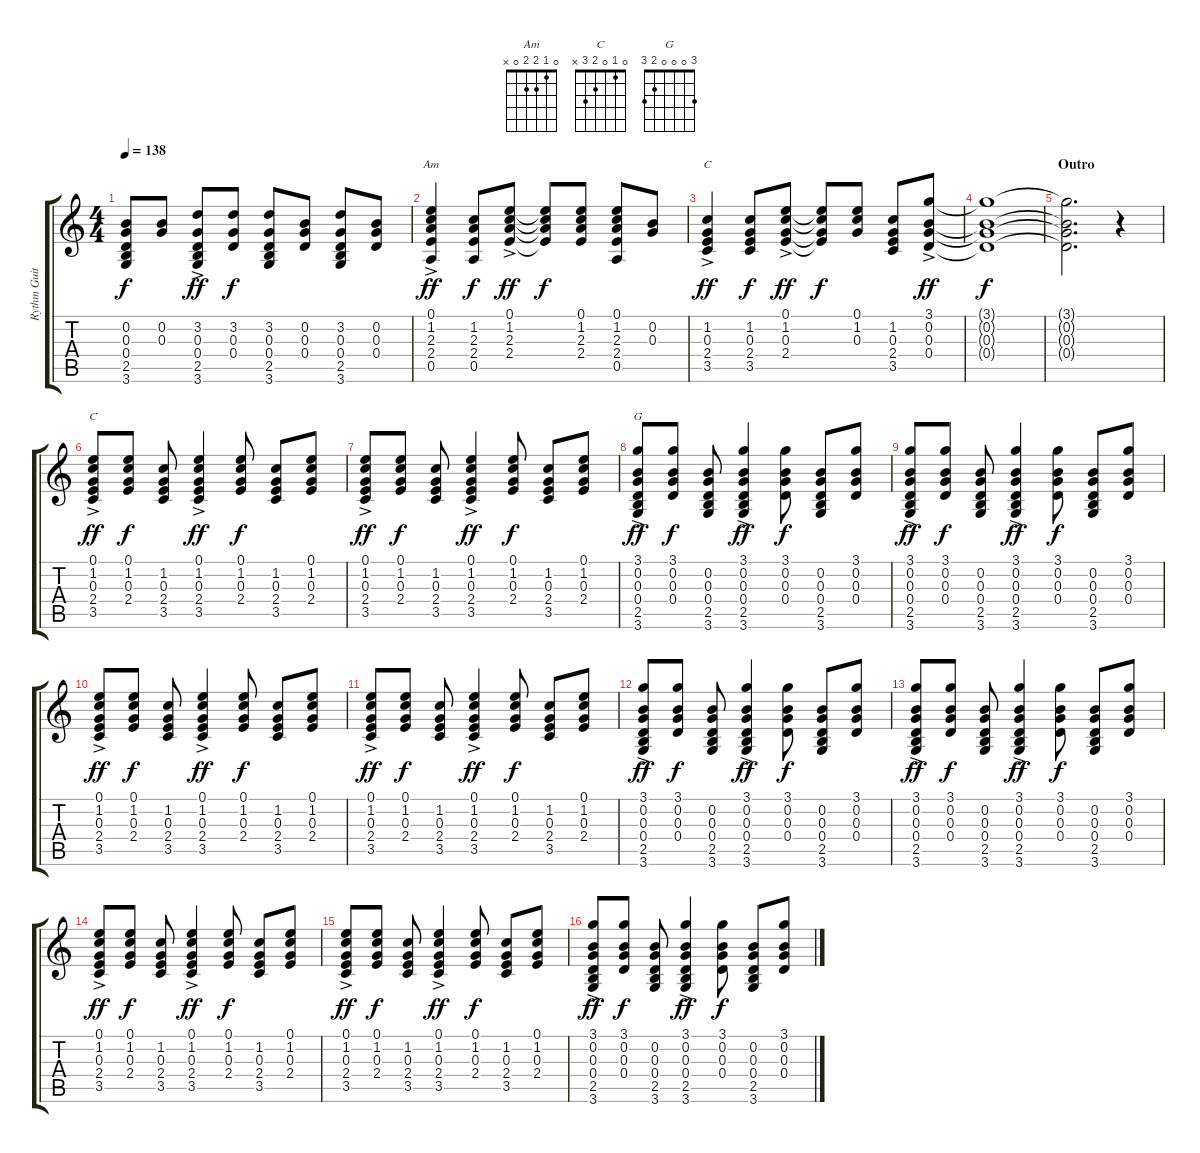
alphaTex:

\track ("Rythm Guitar 1 (Glenn Frey)" "Rythm Guit") {instrument acousticguitarnylon}
\staff {score tabs}
\tuning (E4 B3 G3 D3 A2 E2) {hide}
\chord ("Am" 0 1 2 2 0 x)
\chord ("C" x 1 0 2 3 x)
\chord ("C" 0 1 0 2 3 x)
\chord ("G" 3 0 0 0 2 3)
\ts (4 4)
\tempo 138
\clef g2
\ks c
(0.2 0.3 0.4 2.5 3.6).8{dy f} (0.2 0.3).8 (3.2{ac} 0.3 0.4 2.5 3.6).8{dy ff} (3.2 0.3 0.4).8{dy f} (3.2 0.3 0.4 2.5 3.6).8 (0.2 0.3 0.4).8 (3.2 0.3 0.4 2.5 3.6).8 (0.2 0.3 0.4).8 |
(0.1 1.2 2.3 2.4 0.5{ac}).4{ch "Am" dy ff} (1.2 2.3 2.4 0.5).8{dy f} (0.1 1.2 2.3 2.4{ac}).8{dy ff} (0.1{t} 1.2{t} 2.3{t} 2.4{t}).8{dy f} (0.1 1.2 2.3 2.4).8 (0.1 1.2 2.3 2.4 0.5).8 (0.2 0.3).8 |
(1.2 0.3 2.4 3.5{ac}).4{ch "C" dy ff} (1.2 0.3 2.4 3.5).8{dy f} (0.1{ac} 1.2 0.3 2.4).8{dy ff} (0.1{t} 1.2{t} 0.3{t} 2.4{t}).8{dy f} (0.1 1.2 0.3).8 (1.2 0.3 2.4 3.5).8 (3.1{ac} 0.2 0.3 0.4{ac}).8{dy ff} |
(3.1{t} 0.2{t} 0.3{t} 0.4{t}).1{dy f} |
\section ("" "Outro")
(3.1{t} 0.2{t} 0.3{t} 0.4{t}).2{d} r.4 |
(0.1 1.2{ac} 0.3 2.4 3.5).8{ch "C" dy ff} (0.1 1.2 0.3 2.4).8{dy f} (1.2 0.3 2.4 3.5).8 (0.1 1.2{ac} 0.3 2.4 3.5).4{dy ff} (0.1 1.2 0.3 2.4).8{dy f} (1.2 0.3 2.4 3.5).8 (0.1 1.2 0.3 2.4).8 |
(0.1 1.2{ac} 0.3 2.4 3.5).8{dy ff} (0.1 1.2 0.3 2.4).8{dy f} (1.2 0.3 2.4 3.5).8 (0.1 1.2{ac} 0.3 2.4 3.5).4{dy ff} (0.1 1.2 0.3 2.4).8{dy f} (1.2 0.3 2.4 3.5).8 (0.1 1.2 0.3 2.4).8 |
(3.1 0.2 0.3{ac} 0.4 2.5 3.6).8{ch "G" dy ff} (3.1 0.2 0.3 0.4).8{dy f} (0.2 0.3 0.4 2.5 3.6).8 (3.1 0.2 0.3{ac} 0.4 2.5 3.6).4{dy ff} (3.1 0.2 0.3 0.4).8{dy f} (0.2 0.3 0.4 2.5 3.6).8 (3.1 0.2 0.3 0.4).8 |
(3.1 0.2 0.3{ac} 0.4 2.5 3.6).8{dy ff} (3.1 0.2 0.3 0.4).8{dy f} (0.2 0.3 0.4 2.5 3.6).8 (3.1 0.2 0.3{ac} 0.4 2.5 3.6).4{dy ff} (3.1 0.2 0.3 0.4).8{dy f} (0.2 0.3 0.4 2.5 3.6).8 (3.1 0.2 0.3 0.4).8 |
(0.1 1.2{ac} 0.3 2.4 3.5).8{dy ff} (0.1 1.2 0.3 2.4).8{dy f} (1.2 0.3 2.4 3.5).8 (0.1 1.2{ac} 0.3 2.4 3.5).4{dy ff} (0.1 1.2 0.3 2.4).8{dy f} (1.2 0.3 2.4 3.5).8 (0.1 1.2 0.3 2.4).8 |
(0.1 1.2{ac} 0.3 2.4 3.5).8{dy ff} (0.1 1.2 0.3 2.4).8{dy f} (1.2 0.3 2.4 3.5).8 (0.1 1.2{ac} 0.3 2.4 3.5).4{dy ff} (0.1 1.2 0.3 2.4).8{dy f} (1.2 0.3 2.4 3.5).8 (0.1 1.2 0.3 2.4).8 |
(3.1 0.2 0.3{ac} 0.4 2.5 3.6).8{dy ff} (3.1 0.2 0.3 0.4).8{dy f} (0.2 0.3 0.4 2.5 3.6).8 (3.1 0.2 0.3{ac} 0.4 2.5 3.6).4{dy ff} (3.1 0.2 0.3 0.4).8{dy f} (0.2 0.3 0.4 2.5 3.6).8 (3.1 0.2 0.3 0.4).8 |
(3.1 0.2 0.3{ac} 0.4 2.5 3.6).8{dy ff} (3.1 0.2 0.3 0.4).8{dy f} (0.2 0.3 0.4 2.5 3.6).8 (3.1 0.2 0.3{ac} 0.4 2.5 3.6).4{dy ff} (3.1 0.2 0.3 0.4).8{dy f} (0.2 0.3 0.4 2.5 3.6).8 (3.1 0.2 0.3 0.4).8 |
(0.1 1.2{ac} 0.3 2.4 3.5).8{dy ff} (0.1 1.2 0.3 2.4).8{dy f} (1.2 0.3 2.4 3.5).8 (0.1 1.2{ac} 0.3 2.4 3.5).4{dy ff} (0.1 1.2 0.3 2.4).8{dy f} (1.2 0.3 2.4 3.5).8 (0.1 1.2 0.3 2.4).8 |
(0.1 1.2{ac} 0.3 2.4 3.5).8{dy ff} (0.1 1.2 0.3 2.4).8{dy f} (1.2 0.3 2.4 3.5).8 (0.1 1.2{ac} 0.3 2.4 3.5).4{dy ff} (0.1 1.2 0.3 2.4).8{dy f} (1.2 0.3 2.4 3.5).8 (0.1 1.2 0.3 2.4).8 |
(3.1 0.2 0.3{ac} 0.4 2.5 3.6).8{dy ff} (3.1 0.2 0.3 0.4).8{dy f} (0.2 0.3 0.4 2.5 3.6).8 (3.1 0.2 0.3{ac} 0.4 2.5 3.6).4{dy ff} (3.1 0.2 0.3 0.4).8{dy f} (0.2 0.3 0.4 2.5 3.6).8 (3.1 0.2 0.3 0.4).8
